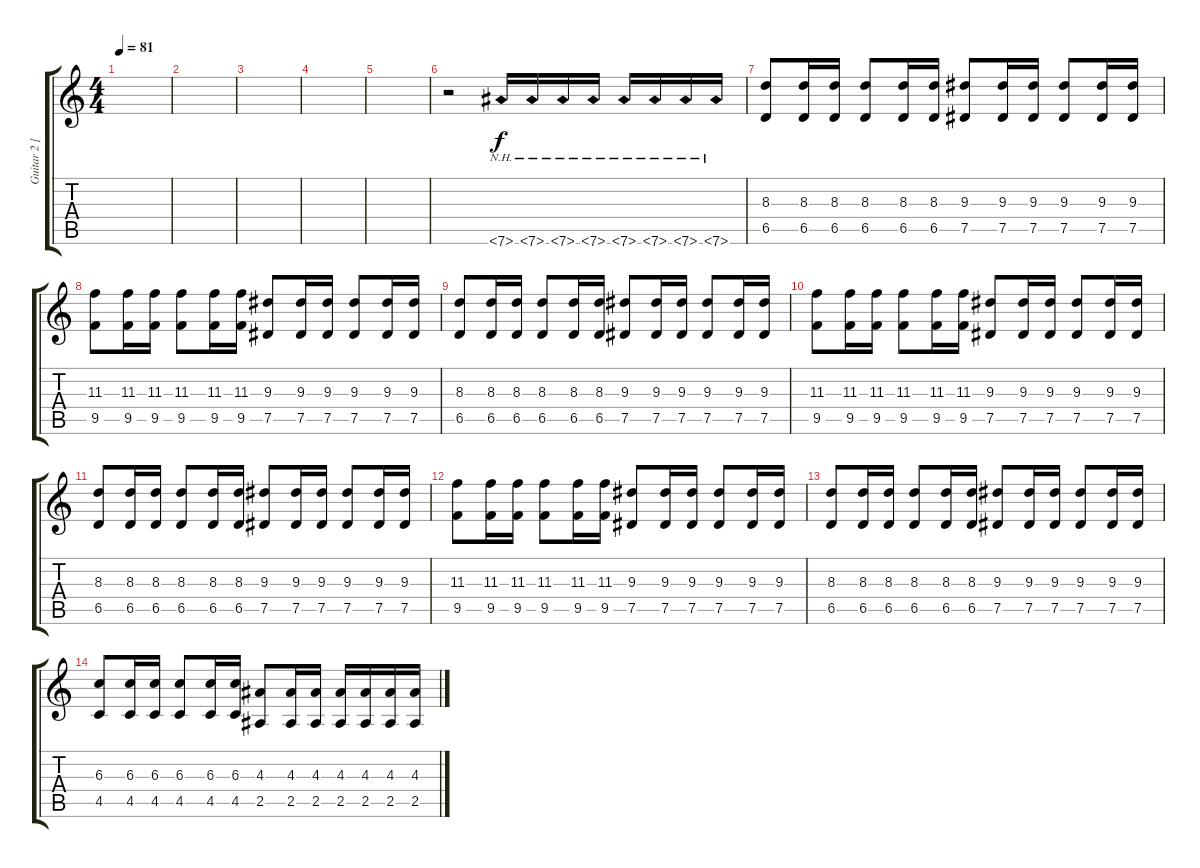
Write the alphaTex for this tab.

\track ("Guitar 2 [Overdubbed]" "Guitar 2 [") {instrument distortionguitar}
\staff {score tabs}
\tuning (Eb4 Bb3 Gb3 Db3 Ab2 Eb2) {hide}
\ts (4 4)
\tempo 81
\clef g2
\ks c
|
|
|
|
|
r.2 7.6{nh}.16 7.6{nh}.16 7.6{nh}.16 7.6{nh}.16 7.6{nh}.16 7.6{nh}.16 7.6{nh}.16 7.6{nh}.16 |
(8.3 6.5).8 (8.3 6.5).16 (8.3 6.5).16 (8.3 6.5).8 (8.3 6.5).16 (8.3 6.5).16 (9.3 7.5).8 (9.3 7.5).16 (9.3 7.5).16 (9.3 7.5).8 (9.3 7.5).16 (9.3 7.5).16 |
(11.3 9.5).8 (11.3 9.5).16 (11.3 9.5).16 (11.3 9.5).8 (11.3 9.5).16 (11.3 9.5).16 (9.3 7.5).8 (9.3 7.5).16 (9.3 7.5).16 (9.3 7.5).8 (9.3 7.5).16 (9.3 7.5).16 |
(8.3 6.5).8 (8.3 6.5).16 (8.3 6.5).16 (8.3 6.5).8 (8.3 6.5).16 (8.3 6.5).16 (9.3 7.5).8 (9.3 7.5).16 (9.3 7.5).16 (9.3 7.5).8 (9.3 7.5).16 (9.3 7.5).16 |
(11.3 9.5).8 (11.3 9.5).16 (11.3 9.5).16 (11.3 9.5).8 (11.3 9.5).16 (11.3 9.5).16 (9.3 7.5).8 (9.3 7.5).16 (9.3 7.5).16 (9.3 7.5).8 (9.3 7.5).16 (9.3 7.5).16 |
(8.3 6.5).8 (8.3 6.5).16 (8.3 6.5).16 (8.3 6.5).8 (8.3 6.5).16 (8.3 6.5).16 (9.3 7.5).8 (9.3 7.5).16 (9.3 7.5).16 (9.3 7.5).8 (9.3 7.5).16 (9.3 7.5).16 |
(11.3 9.5).8 (11.3 9.5).16 (11.3 9.5).16 (11.3 9.5).8 (11.3 9.5).16 (11.3 9.5).16 (9.3 7.5).8 (9.3 7.5).16 (9.3 7.5).16 (9.3 7.5).8 (9.3 7.5).16 (9.3 7.5).16 |
(8.3 6.5).8 (8.3 6.5).16 (8.3 6.5).16 (8.3 6.5).8 (8.3 6.5).16 (8.3 6.5).16 (9.3 7.5).8 (9.3 7.5).16 (9.3 7.5).16 (9.3 7.5).8 (9.3 7.5).16 (9.3 7.5).16 |
(6.3 4.5).8 (6.3 4.5).16 (6.3 4.5).16 (6.3 4.5).8 (6.3 4.5).16 (6.3 4.5).16 (4.3 2.5).8 (4.3 2.5).16 (4.3 2.5).16 (4.3 2.5).16 (4.3 2.5).16 (4.3 2.5).16 (4.3 2.5).16
